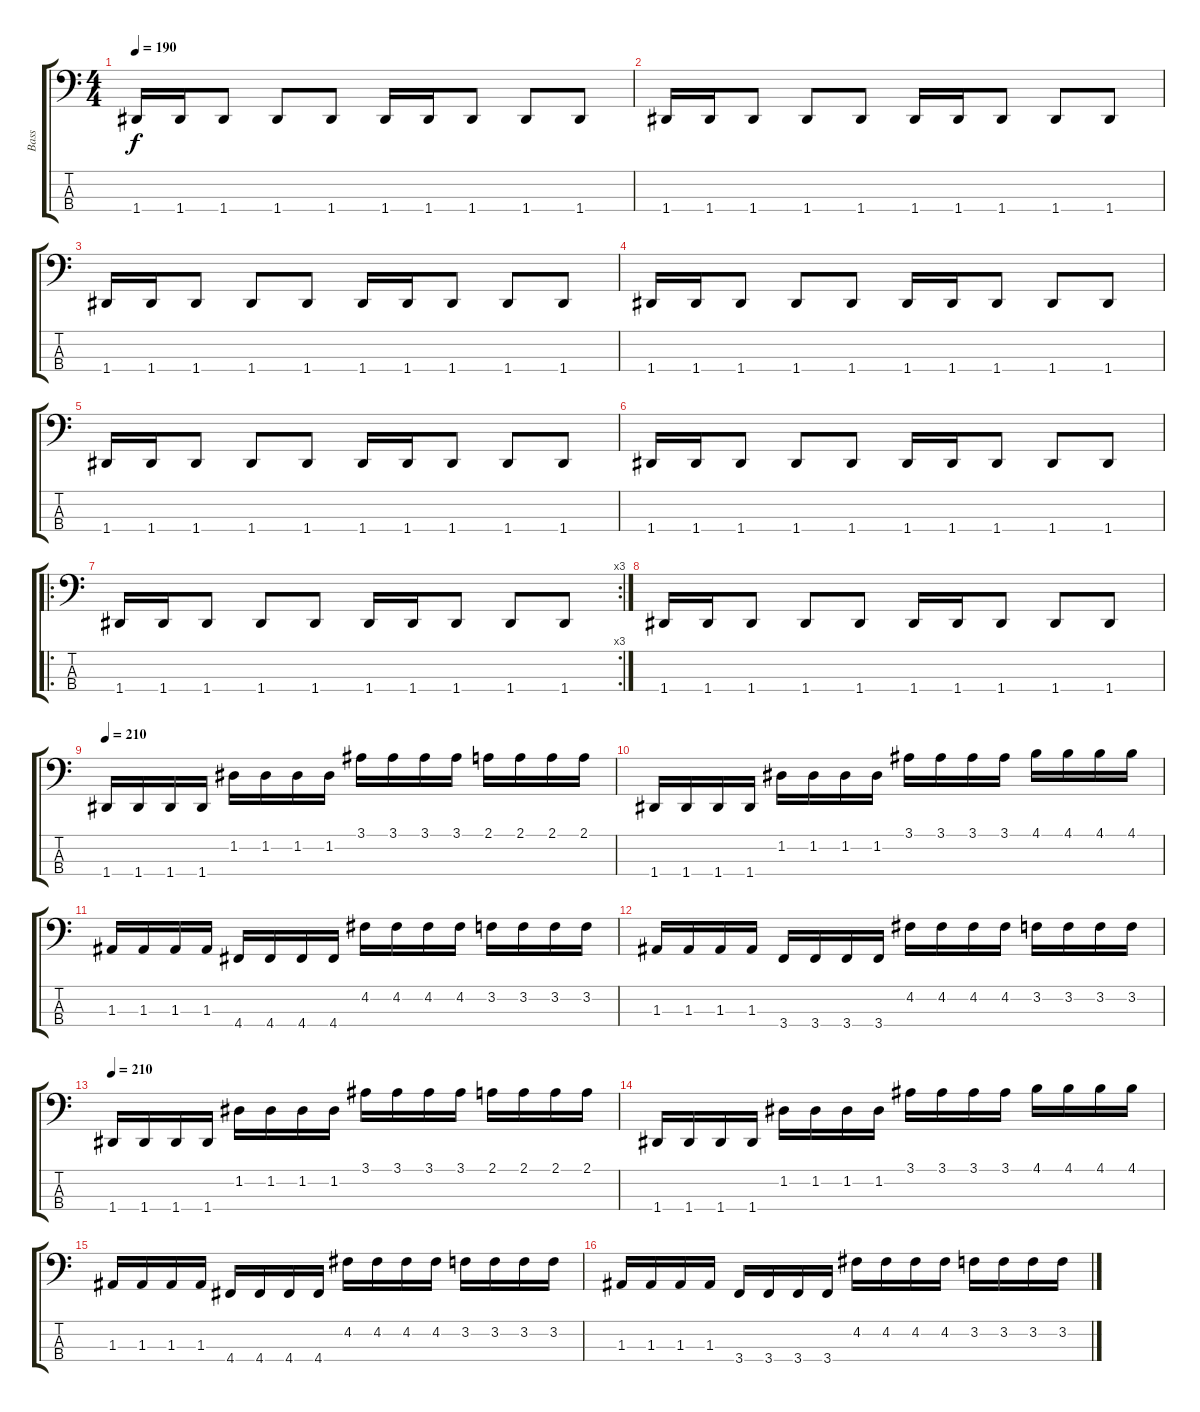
\track ("Bass" "Bass") {instrument electricbasspick}
\staff {score tabs}
\tuning (G2 D2 A1 D1) {hide}
\ts (4 4)
\tempo 190
\clef f4
\ks c
1.4.16{dy f} 1.4.16 1.4.8 1.4.8 1.4.8 1.4.16 1.4.16 1.4.8 1.4.8 1.4.8 |
1.4.16 1.4.16 1.4.8 1.4.8 1.4.8 1.4.16 1.4.16 1.4.8 1.4.8 1.4.8 |
1.4.16 1.4.16 1.4.8 1.4.8 1.4.8 1.4.16 1.4.16 1.4.8 1.4.8 1.4.8 |
1.4.16 1.4.16 1.4.8 1.4.8 1.4.8 1.4.16 1.4.16 1.4.8 1.4.8 1.4.8 |
1.4.16 1.4.16 1.4.8 1.4.8 1.4.8 1.4.16 1.4.16 1.4.8 1.4.8 1.4.8 |
1.4.16 1.4.16 1.4.8 1.4.8 1.4.8 1.4.16 1.4.16 1.4.8 1.4.8 1.4.8 |
\ro
\rc 3
1.4.16 1.4.16 1.4.8 1.4.8 1.4.8 1.4.16 1.4.16 1.4.8 1.4.8 1.4.8 |
1.4.16 1.4.16 1.4.8 1.4.8 1.4.8 1.4.16 1.4.16 1.4.8 1.4.8 1.4.8 |
\tempo 210
1.4.16 1.4.16 1.4.16 1.4.16 1.2.16 1.2.16 1.2.16 1.2.16 3.1.16 3.1.16 3.1.16 3.1.16 2.1.16 2.1.16 2.1.16 2.1.16 |
1.4.16 1.4.16 1.4.16 1.4.16 1.2.16 1.2.16 1.2.16 1.2.16 3.1.16 3.1.16 3.1.16 3.1.16 4.1.16 4.1.16 4.1.16 4.1.16 |
1.3.16 1.3.16 1.3.16 1.3.16 4.4.16 4.4.16 4.4.16 4.4.16 4.2.16 4.2.16 4.2.16 4.2.16 3.2.16 3.2.16 3.2.16 3.2.16 |
1.3.16 1.3.16 1.3.16 1.3.16 3.4.16 3.4.16 3.4.16 3.4.16 4.2.16 4.2.16 4.2.16 4.2.16 3.2.16 3.2.16 3.2.16 3.2.16 |
\tempo 210
1.4.16 1.4.16 1.4.16 1.4.16 1.2.16 1.2.16 1.2.16 1.2.16 3.1.16 3.1.16 3.1.16 3.1.16 2.1.16 2.1.16 2.1.16 2.1.16 |
1.4.16 1.4.16 1.4.16 1.4.16 1.2.16 1.2.16 1.2.16 1.2.16 3.1.16 3.1.16 3.1.16 3.1.16 4.1.16 4.1.16 4.1.16 4.1.16 |
1.3.16 1.3.16 1.3.16 1.3.16 4.4.16 4.4.16 4.4.16 4.4.16 4.2.16 4.2.16 4.2.16 4.2.16 3.2.16 3.2.16 3.2.16 3.2.16 |
1.3.16 1.3.16 1.3.16 1.3.16 3.4.16 3.4.16 3.4.16 3.4.16 4.2.16 4.2.16 4.2.16 4.2.16 3.2.16 3.2.16 3.2.16 3.2.16
